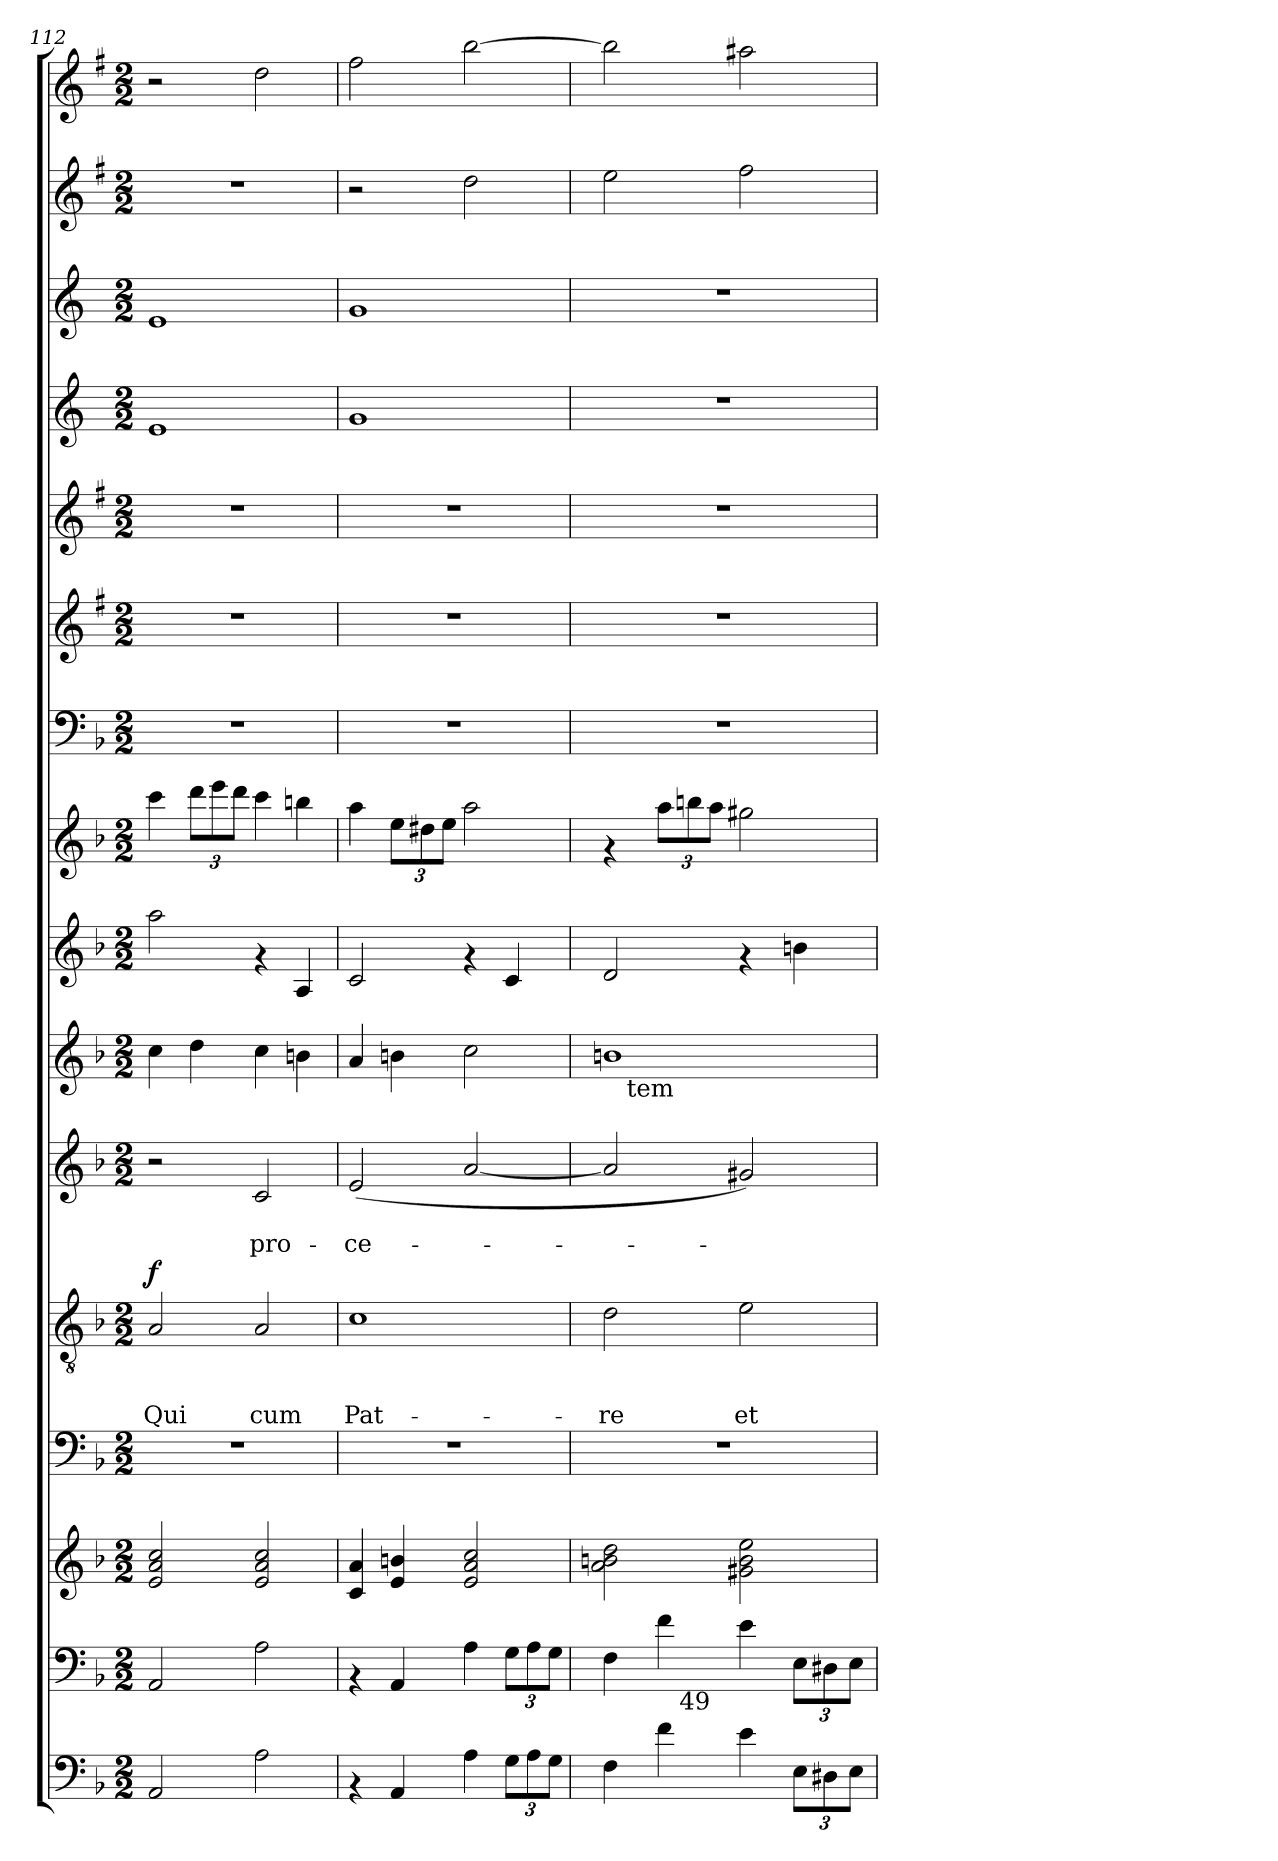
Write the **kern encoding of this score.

**kern	**kern	**kern	**kern	**kern	**text	**text	**text	**dynam	**kern	**text	**text	**kern	**kern	**kern	**kern	**kern	**kern	**kern	**kern	**kern	**kern
*part15	*part14	*part14	*part13	*part12	*part12	*part12	*part12	*part12	*part11	*part11	*part11	*part10	*part9	*part8	*part7	*part6	*part5	*part4	*part3	*part2	*part1
*staff16	*staff15	*staff14	*staff13	*staff12	*staff12	*staff12	*staff12	*staff12	*staff11	*staff11	*staff11	*staff10	*staff9	*staff8	*staff7	*staff6	*staff5	*staff4	*staff3	*staff2	*staff1
!!LO:PB:g=z
*clefF4	*clefF4	*clefG2	*clefF4	*clefGv2	*	*	*	*	*clefG2	*	*	*clefG2	*clefG2	*clefG2	*clefF4	*clefG2	*clefG2	*clefG2	*clefG2	*clefG2	*clefG2
*	*	*	*	*	*	*	*	*	*	*	*	*	*	*	*	*ITrd1c2	*ITrd1c2	*ITrd-3c-5	*ITrd-3c-5	*ITrd1c2	*ITrd1c2
*k[b-]	*k[b-]	*k[b-]	*k[b-]	*k[b-]	*	*	*	*	*k[b-]	*	*	*k[b-]	*k[b-]	*k[b-]	*k[b-]	*k[b-]	*k[b-]	*k[b-]	*k[b-]	*k[b-]	*k[b-]
*F:	*F:	*F:	*F:	*F:	*	*	*	*	*F:	*	*	*F:	*F:	*F:	*F:	*F:	*F:	*F:	*F:	*F:	*F:
*M2/2	*M2/2	*M2/2	*M2/2	*M2/2	*	*	*	*	*M2/2	*	*	*M2/2	*M2/2	*M2/2	*M2/2	*M2/2	*M2/2	*M2/2	*M2/2	*M2/2	*M2/2
=112	=112	=112	=112	=112	=112	=112	=112	=112	=112	=112	=112	=112	=112	=112	=112	=112	=112	=112	=112	=112	=112
!	!	!	!	!	!	!	!LO:LY:b	!LO:DY:a	!	!	!	!	!	!	!	!	!	!	!	!	!
2AA/	2AA/	2e/ 2a/ 2cc/	1r	2A/	.	.	Qui	f	2r	.	.	4cc\	2aa\	4ccc\	1r	1r	1r	1a	1a	1r	2r
*	*	*	*	*	*	*	*	*	*	*	*	*	*	*Xbrackettup	*	*	*	*	*	*	*
.	.	.	.	.	.	.	.	.	.	.	.	4dd\	.	12ddd\L	.	.	.	.	.	.	.
.	.	.	.	.	.	.	.	.	.	.	.	.	.	12eee\	.	.	.	.	.	.	.
.	.	.	.	.	.	.	.	.	.	.	.	.	.	12ddd\J	.	.	.	.	.	.	.
!	!	!	!	!	!	!	!LO:LY:b	!	!	!	!LO:LY:b	!	!	!	!	!	!	!	!	!	!
2A\	2A\	2e/ 2a/ 2cc/	.	2A/	.	.	cum	.	2c/	.	pro-	4cc\	4rf	4ccc\	.	.	.	.	.	.	2cc\
.	.	.	.	.	.	.	.	.	.	.	.	4bn\	4A/	4bbn\	.	.	.	.	.	.	.
=113	=113	=113	=113	=113	=113	=113	=113	=113	=113	=113	=113	=113	=113	=113	=113	=113	=113	=113	=113	=113	=113
!	!	!	!	!	!	!	!LO:LY:b	!	!	!	!LO:LY:b	!	!	!	!	!	!	!	!	!	!
4rAA	4rAA	4c/ 4a/	1r	1c	.	.	Pat-	.	(<2e/	.	-ce-	4a/	2c/	4aa\	1r	1r	1r	1cc	1cc	2r	2ee\
4AA/	4AA/	4e/ 4bn/	.	.	.	.	.	.	.	.	.	4bn\	.	12ee\L	.	.	.	.	.	.	.
.	.	.	.	.	.	.	.	.	.	.	.	.	.	12dd#X\	.	.	.	.	.	.	.
.	.	.	.	.	.	.	.	.	.	.	.	.	.	12ee\J	.	.	.	.	.	.	.
4A\	4A\	2e/ 2a/ 2cc/	.	.	.	.	.	.	[<2a/	.	.	2cc\	4rf	2aa\	.	.	.	.	.	2cc\	[>2aa\
12G\L	12G\L	.	.	.	.	.	.	.	.	.	.	.	4c/	.	.	.	.	.	.	.	.
12A\	12A\	.	.	.	.	.	.	.	.	.	.	.	.	.	.	.	.	.	.	.	.
12G\J	12G\J	.	.	.	.	.	.	.	.	.	.	.	.	.	.	.	.	.	.	.	.
=114	=114	=114	=114	=114	=114	=114	=114	=114	=114	=114	=114	=114	=114	=114	=114	=114	=114	=114	=114	=114	=114
!	!	!	!	!	!	!	!LO:LY:b	!	!	!	!	!	!	!	!	!	!	!	!	!	!
*	*^	*	*	*	*	*	*	*	*	*	*	*^	*	*	*	*	*	*	*	*	*
4F\	4F\	3ryy	2a\ 2bn\ 2dd\	1r	2d\	.	.	-re	.	2a/]	.	.	1bn	16.ryy	2d/	4rf	1r	1r	1r	1r	1r	2dd\	2aa\]
!	!	!	!	!	!	!	!	!	!	!	!	!	!	!LO:TX:b:t=tem	!	!	!	!	!	!	!	!	!
.	.	.	.	.	.	.	.	.	.	.	.	.	.	2ryy	.	.	.	.	.	.	.	.	.
4f\	4f\	.	.	.	.	.	.	.	.	.	.	.	.	.	.	12aa\L	.	.	.	.	.	.	.
!	!	!LO:TX:b:t=49	!	!	!	!	!	!	!	!	!	!	!	!	!	!	!	!	!	!	!	!	!
.	.	3%2ryy	.	.	.	.	.	.	.	.	.	.	.	.	.	12bbn\	.	.	.	.	.	.	.
.	.	.	.	.	.	.	.	.	.	.	.	.	.	.	.	12aa\J	.	.	.	.	.	.	.
!	!	!	!	!	!	!	!	!LO:LY:b	!	!	!	!	!	!	!	!	!	!	!	!	!	!	!
4e\	4e\	.	2g#X\ 2b\ 2ee\	.	2e\	.	.	et	.	2g#X/)	.	.	.	.	4rf	2gg#X\	.	.	.	.	.	2ee\	2gg#X\
.	.	.	.	.	.	.	.	.	.	.	.	.	.	4ryy	.	.	.	.	.	.	.	.	.
12E\L	12E\L	.	.	.	.	.	.	.	.	.	.	.	.	.	4bn\	.	.	.	.	.	.	.	.
12D#X\	12D#X\	.	.	.	.	.	.	.	.	.	.	.	.	.	.	.	.	.	.	.	.	.	.
.	.	.	.	.	.	.	.	.	.	.	.	.	.	8ryy	.	.	.	.	.	.	.	.	.
12E\J	12E\J	.	.	.	.	.	.	.	.	.	.	.	.	.	.	.	.	.	.	.	.	.	.
.	.	.	.	.	.	.	.	.	.	.	.	.	.	32ryy	.	.	.	.	.	.	.	.	.
*	*v	*v	*	*	*	*	*	*	*	*	*	*	*v	*v	*	*	*	*	*	*	*	*	*
=	=	=	=	=	=	=	=	=	=	=	=	=	=	=	=	=	=	=	=	=	=
*-	*-	*-	*-	*-	*-	*-	*-	*-	*-	*-	*-	*-	*-	*-	*-	*-	*-	*-	*-	*-	*-
